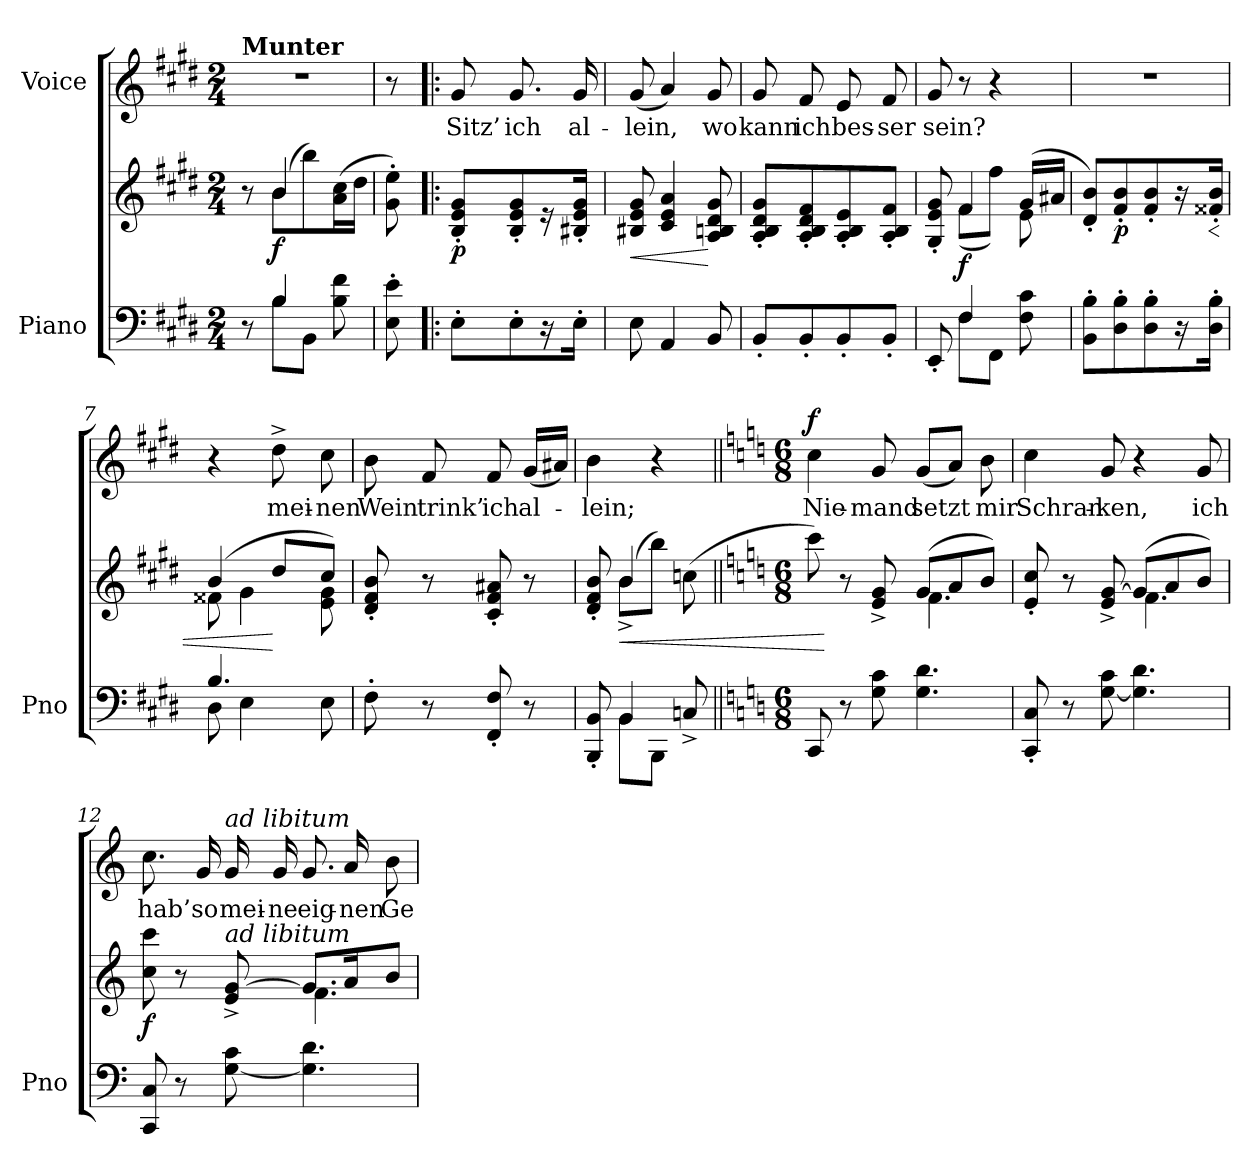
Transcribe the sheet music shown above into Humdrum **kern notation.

**kern	**kern	**dynam	**kern	**text	**dynam
*part2	*part2	*part2	*part1	*part1	*part1
*staff3	*staff2	*staff2/3	*staff1	*staff1	*staff1
*I"Piano	*	*	*I"Voice	*	*
*I'Pno	*	*	*	*	*
*clefF4	*clefG2	*	*clefG2	*	*
*k[f#c#g#d#]	*k[f#c#g#d#]	*	*k[f#c#g#d#]	*	*
*M2/4	*M2/4	*	*M2/4	*	*
=1	=1	=1	=1	=1	=1
*^	*^	*	*	*	*
!	!	!	!	!	!LO:TX:a:B:t=Munter	!	!
8r	8ryy	8r	8ryy	.	2r	.	.
!	!	!	!	!LO:DY:b	!	!	!
4B/	8B\L	(4b/	8b\L	f	.	.	.
.	8BB\J	.	8bb\)	.	.	.	.
8ryy	8B\ 8f#\	8ryy	(>16a\ 16cc#\L	.	.	.	.
.	.	.	16dd#\JJ	.	.	.	.
*v	*v	*	*	*	*	*	*
*	*v	*v	*	*	*	*
=2	=2	=2	=2	=2	=2
8E\' 8e\'	8g#\' 8ee\')	.	8r	.	.
=2X1!|:	=2X1!|:	=2X1!|:	=2X1!|:	=2X1!|:	=2X1!|:
!	!	!LO:DY:b	!	!LO:LY:b	!
8E'\L	8B/' 8e/' 8g#/'L	p	8g#/	Sitz’	.
!	!	!	!	!LO:LY:b	!
8E'\	8B/' 8e/' 8g#/'	.	8.g#/	ich	.
16r	16r	.	.	.	.
!	!	!	!	!LO:LY:b	!
16E'\JJ	16B#X/' 16e/' 16g#/'JJ	.	16g#/	al-	.
=3	=3	=3	=3	=3	=3
!	!	!LO:HP:b	!	!LO:LY:b	!
8E\	8B#X/ 8e/ 8g#/	<	(8g#/	-lein,	.
4AA/	4c#/ 4e/ 4a/	.	4a/)	.	.
!	!	!	!	!LO:LY:b	!
8BB/	8A/ 8Bn/ 8d#/ 8g#/	[	8g#/	wo	.
=4	=4	=4	=4	=4	=4
!	!	!	!	!LO:LY:b	!
8BB'/L	8A/' 8B/' 8d#/' 8g#/'L	.	8g#/	kann	.
!	!	!	!	!LO:LY:b	!
8BB'/	8A/' 8B/' 8d#/' 8f#/'	.	8f#/	ich	.
!	!	!	!	!LO:LY:b	!
8BB'/	8A/' 8B/' 8e/'	.	8e/	bes-	.
!	!	!	!	!LO:LY:b	!
8BB'/J	8A/' 8B/' 8f#/'J	.	8f#/	-ser	.
=5	=5	=5	=5	=5	=5
*^	*^	*	*	*	*
!	!	!	!	!	!	!LO:LY:b	!
8EE'/	8ryy	8G#/' 8e/' 8g#/'	8ryy	.	8g#/	sein?	.
!	!	!	!	!LO:DY:b	!	!	!
4F#/	8F#\L	4f#/	(>8f#\L	f	8r	.	.
.	8FF#\J	.	8ff#\J)	.	4r	.	.
8F#\ 8c#\	8ryy	(16g#/LL	8e\	.	.	.	.
.	.	16a#X/JJ	.	.	.	.	.
*v	*v	*	*	*	*	*	*
*	*v	*v	*	*	*	*
!!LO:LB:g=z
=6	=6	=6	=6	=6	=6
8BB\' 8B\'	8d#/'> 8b/'>)	.	2r	.	.
!	!	!LO:DY:b	!	!	!
8D#\' 8B\'L	8f#/' 8b/'L	p	.	.	.
8D#\' 8B\'	8f#/' 8b/'	.	.	.	.
16r	16r	.	.	.	.
!	!	!LO:HP:b	!	!	!
16D#\' 16B\'JJ	16f##X/' 16b/'JJ	<	.	.	.
=7	=7	=7	=7	=7	=7
*^	*^	*	*	*	*
4.B/	8D#\	(4b/	8f##X\	.	4r	.	.
.	4E\	.	4g#\	.	.	.	.
!	!	!	!	!	!	!LO:LY:b	!
.	.	8dd#/L	.	[	8dd#^\	mei-	.
!	!	!	!	!	!	!LO:LY:b	!
8ryy	8E\	8cc#/J)	8e\ 8g#\	.	8cc#\	-nen	.
=8	=8	=8	=8	=8	=8	=8	=8
!	!	!	!	!	!	!LO:LY:b	!
*v	*v	*	*	*	*	*	*
*	*v	*v	*	*	*	*
8F#'\	8d#/' 8f#/' 8b/'	.	8b\	Wein	.
!	!	!	!	!LO:LY:b	!
8r	8r	.	8f#/	trink’	.
!	!	!	!	!LO:LY:b	!
8FF#/' 8F#/'	8c#/' 8f#/' 8a#X/'	.	8f#/	ich	.
!	!	!	!	!LO:LY:b	!
8r	8r	.	(16g#/LL	al-	.
.	.	.	16a#X/JJ)	.	.
=9	=9	=9	=9	=9	=9
*^	*^	*	*	*	*
!	!	!	!	!	!	!LO:LY:b	!
8BBB/' 8BB/'	8ryy	8d#/' 8f#/' 8b/'	8ryy	.	4b\	-lein;	.
!	!	!	!	!LO:HP:b	!	!	!
4BB/	8BB\L	(4b/	8b^\L	<	.	.	.
.	8BBB\J	.	8bb\J)	.	4r	.	.
8Cn^>/	8ryy	(8ccn\	8ryy	.	.	.	.
*v	*v	*	*	*	*	*	*
=10||	=10||	=10||	=10||	=10||	=10||	=10||
*k[]	*k[]	*	*	*k[]	*	*
*M6/8	*M6/8	*	*	*M6/8	*	*
*^	*	*	*	*	*	*
!	!	!	!	!	!	!LO:LY:b	!LO:DY:a
*v	*v	*	*	*	*	*	*
8CC/	8ccc\)	4.ryy	.	4cc\	Nie-	f
8r	8r	.	[	.	.	.
!	!	!	!	!	!LO:LY:b	!
8G\ 8c\	8e/^ 8g/^	.	.	8g/	-mand	.
!	!	!	!	!	!LO:LY:b	!
4.G\ 4.d\	(>8g/L	4.f\	.	(8g/L	setzt	.
.	8a/	.	.	8a/J)	.	.
!	!	!	!	!	!LO:LY:b	!
.	8b/J)	.	.	8b\	mir	.
!!LO:LB:g=z
=11	=11	=11	=11	=11	=11	=11
!	!	!	!	!	!LO:LY:b	!
8CC/' 8C/'	8e/' 8cc/'	4.ryy	.	4cc\	Schran-	.
8r	8r	.	.	.	.	.
!	!	!	!	!	!LO:LY:b	!
[8G\ 8c\	8e/^ [8g/^	.	.	8g/	-ken,	.
4.G\] 4.d\	(>8g/L]	4.f\	.	4r	.	.
.	8a/	.	.	.	.	.
!	!	!	!	!	!LO:LY:b	!
.	8b/J)	.	.	8g/	ich	.
!!LO:LB:g=z
=12	=12	=12	=12	=12	=12	=12
!	!	!	!LO:DY:b	!	!LO:LY:b	!
8CC/ 8C/	8cc\ 8ccc\	4.ryy	f	8.cc\	hab’	.
8r	8r	.	.	.	.	.
!	!	!	!	!	!LO:LY:b	!
.	.	.	.	16g/	so	.
!	!	!	!	!LO:TX:a:i:t=ad libitum	!	!
!	!LO:TX:a:i:t=ad libitum	!	!	!	!	!
!	!	!	!	!	!LO:LY:b	!
[8G\ 8c\	8e/^ [8g/^	.	.	16g/	mei-	.
!	!	!	!	!	!LO:LY:b	!
.	.	.	.	16g/	-ne	.
!	!	!	!	!	!LO:LY:b	!
4.G\] 4.d\	8.g/L]	4.f\	.	8.g/	eig-	.
!	!	!	!	!	!LO:LY:b	!
.	16a/K	.	.	16a/	-nen	.
!	!	!	!	!	!LO:LY:b	!
.	8b/J	.	.	8b\	Ge-	.
*	*v	*v	*	*	*	*
=	=	=	=	=	=
*-	*-	*-	*-	*-	*-
